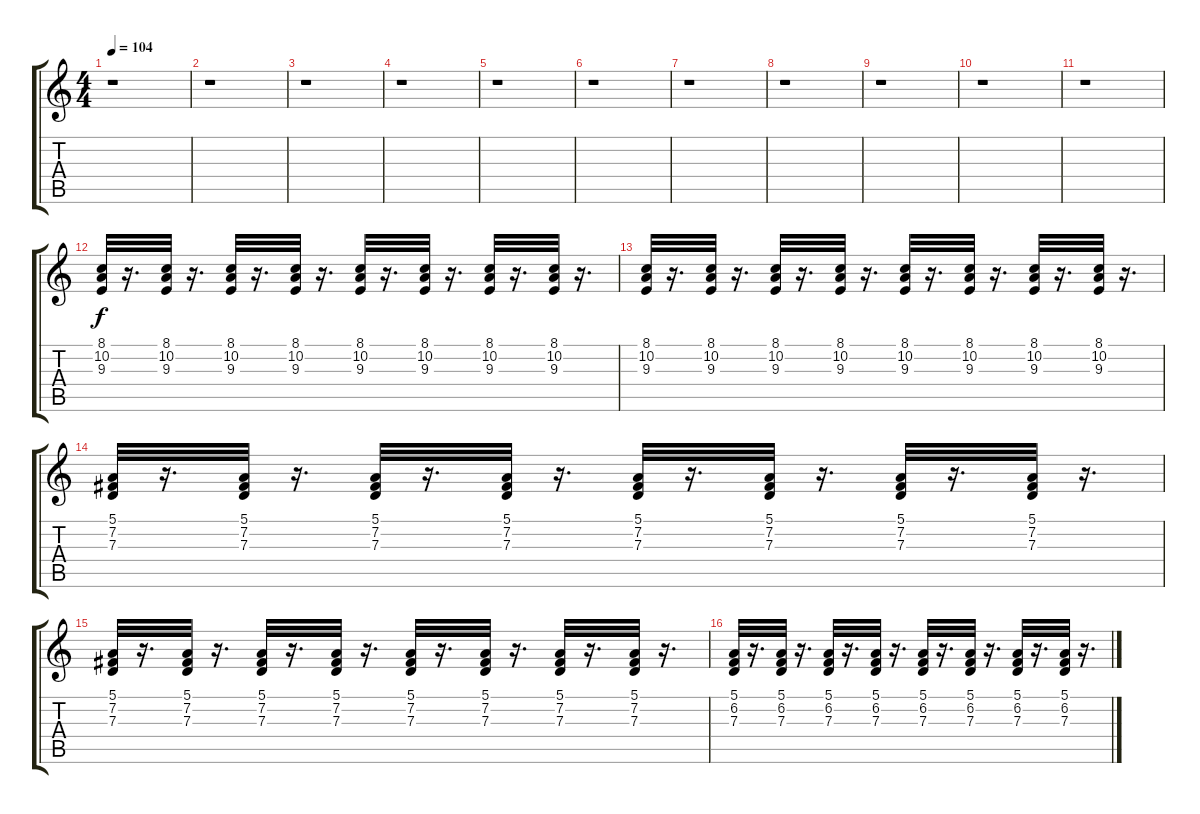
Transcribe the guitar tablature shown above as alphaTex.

\track "" {instrument electricpiano1}
\staff {score tabs}
\tuning (E4 B3 G3 D3 A2 E2) {hide}
\ts (4 4)
\tempo 104
\clef g2
\ks c
r.1{dy f instrument electricpiano1} |
r.1 |
r.1 |
r.1 |
r.1 |
r.1 |
r.1 |
r.1 |
r.1 |
r.1 |
r.1 |
(8.1 10.2 9.3).32 r.16{d} (8.1 10.2 9.3).32 r.16{d} (8.1 10.2 9.3).32 r.16{d} (8.1 10.2 9.3).32 r.16{d} (8.1 10.2 9.3).32 r.16{d} (8.1 10.2 9.3).32 r.16{d} (8.1 10.2 9.3).32 r.16{d} (8.1 10.2 9.3).32 r.16{d} |
(8.1 10.2 9.3).32 r.16{d} (8.1 10.2 9.3).32 r.16{d} (8.1 10.2 9.3).32 r.16{d} (8.1 10.2 9.3).32 r.16{d} (8.1 10.2 9.3).32 r.16{d} (8.1 10.2 9.3).32 r.16{d} (8.1 10.2 9.3).32 r.16{d} (8.1 10.2 9.3).32 r.16{d} |
(5.1 7.2 7.3).32 r.16{d} (5.1 7.2 7.3).32 r.16{d} (5.1 7.2 7.3).32 r.16{d} (5.1 7.2 7.3).32 r.16{d} (5.1 7.2 7.3).32 r.16{d} (5.1 7.2 7.3).32 r.16{d} (5.1 7.2 7.3).32 r.16{d} (5.1 7.2 7.3).32 r.16{d} |
(5.1 7.2 7.3).32 r.16{d} (5.1 7.2 7.3).32 r.16{d} (5.1 7.2 7.3).32 r.16{d} (5.1 7.2 7.3).32 r.16{d} (5.1 7.2 7.3).32 r.16{d} (5.1 7.2 7.3).32 r.16{d} (5.1 7.2 7.3).32 r.16{d} (5.1 7.2 7.3).32 r.16{d} |
(5.1 6.2 7.3).32 r.16{d} (5.1 6.2 7.3).32 r.16{d} (5.1 6.2 7.3).32 r.16{d} (5.1 6.2 7.3).32 r.16{d} (5.1 6.2 7.3).32 r.16{d} (5.1 6.2 7.3).32 r.16{d} (5.1 6.2 7.3).32 r.16{d} (5.1 6.2 7.3).32 r.16{d}
